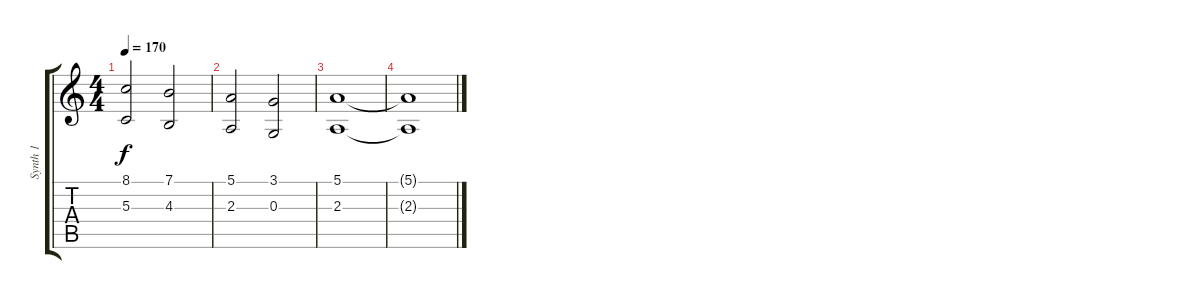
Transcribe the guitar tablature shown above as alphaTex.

\track ("Synth 1" "Synth 1") {instrument stringensemble1}
\staff {score tabs}
\tuning (E4 B3 G3 D3 A2 E2) {hide}
\ts (4 4)
\tempo 170
\clef g2
\ks c
(8.1 5.3).2{dy f} (7.1 4.3).2 |
(5.1 2.3).2 (3.1 0.3).2 |
\section ("" "")
(5.1 2.3).1 |
(5.1{t} 2.3{t}).1
